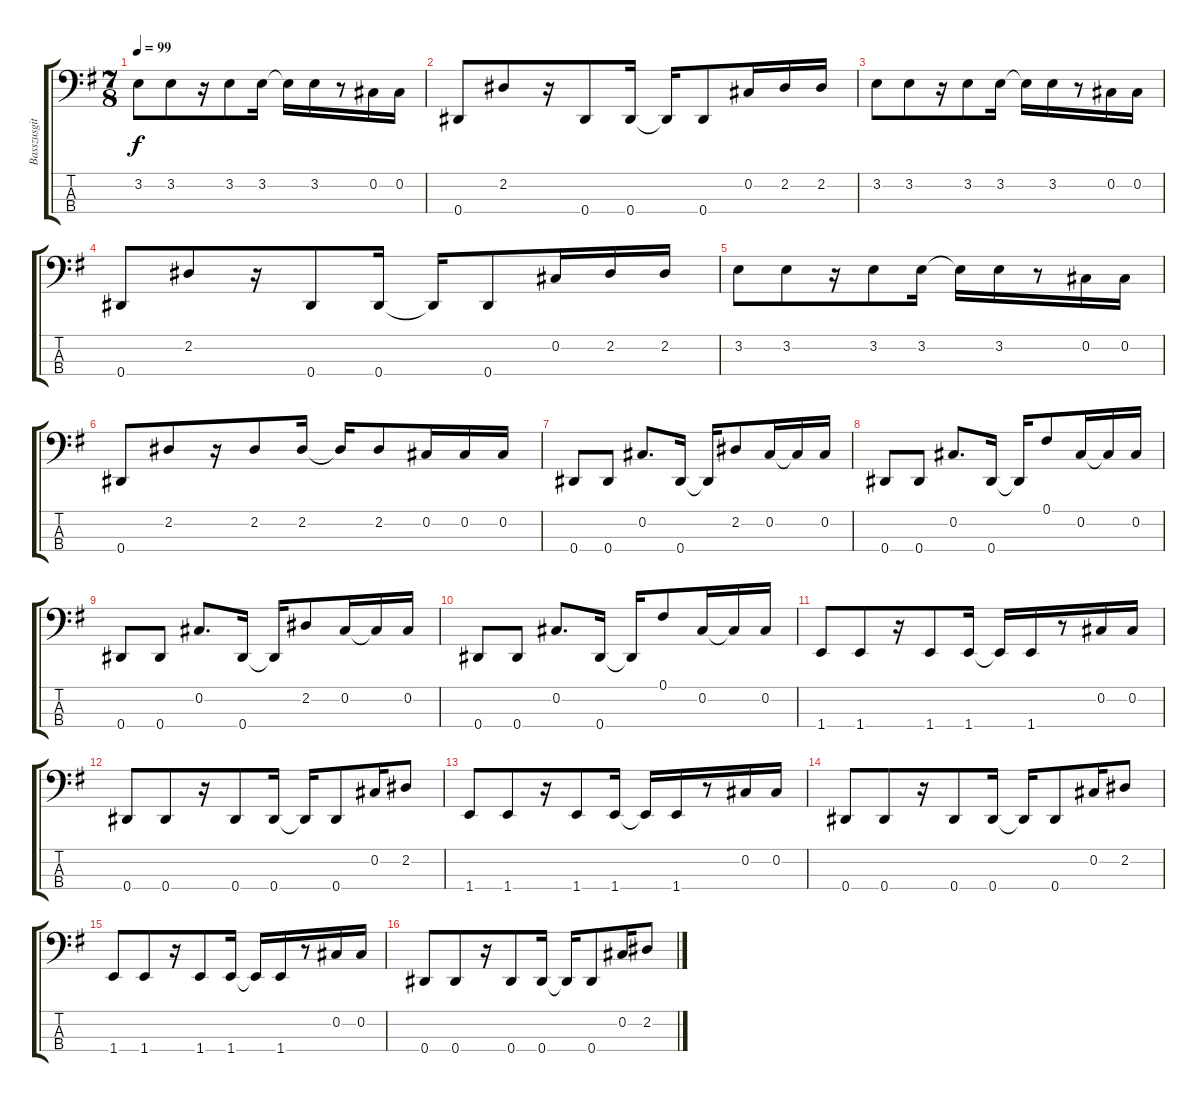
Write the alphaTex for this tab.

\track ("Basszusgitár (Barry Dunaway)" "Basszusgit") {instrument electricbassfinger}
\staff {score tabs}
\tuning (Gb2 Db2 Ab1 Eb1) {hide}
\ts (7 8)
\tempo 99
\clef f4
\ks g
3.2.8{dy f beam merge} 3.2.8 r.16 3.2.8{beam merge} 3.2.16 3.2{t}.16 3.2.16 r.8 0.2.16 0.2.16 |
0.4.8{beam merge} 2.2.8 r.16 0.4.8{beam merge} 0.4.16 0.4{t}.16 0.4.8{beam merge} 0.2.16 2.2.16 2.2.16 |
3.2.8{beam merge} 3.2.8 r.16 3.2.8{beam merge} 3.2.16 3.2{t}.16 3.2.16 r.8 0.2.16 0.2.16 |
0.4.8{beam merge} 2.2.8 r.16 0.4.8{beam merge} 0.4.16 0.4{t}.16 0.4.8{beam merge} 0.2.16 2.2.16 2.2.16 |
3.2.8{beam merge} 3.2.8 r.16 3.2.8{beam merge} 3.2.16 3.2{t}.16 3.2.16 r.8 0.2.16 0.2.16 |
0.4.8{beam merge} 2.2.8 r.16 2.2.8{beam merge} 2.2.16 2.2{t}.16 2.2.8{beam merge} 0.2.16 0.2.16 0.2.16 |
0.4.8 0.4.8{beam split} 0.2.8{d beam merge} 0.4.16{beam split} 0.4{t}.16{beam merge} 2.2.8{beam merge} 0.2.16 0.2{t}.16 0.2.16 |
0.4.8 0.4.8{beam split} 0.2.8{d beam merge} 0.4.16{beam split} 0.4{t}.16 0.1.8{beam merge} 0.2.16 0.2{t}.16 0.2.16 |
0.4.8 0.4.8{beam split} 0.2.8{d beam merge} 0.4.16{beam split} 0.4{t}.16{beam merge} 2.2.8{beam merge} 0.2.16 0.2{t}.16 0.2.16 |
0.4.8 0.4.8{beam split} 0.2.8{d beam merge} 0.4.16{beam split} 0.4{t}.16 0.1.8{beam merge} 0.2.16 0.2{t}.16 0.2.16 |
1.4.8{beam merge} 1.4.8 r.16 1.4.8{beam merge} 1.4.16 1.4{t}.16 1.4.16 r.8 0.2.16 0.2.16 |
0.4.8{beam merge} 0.4.8 r.16 0.4.8{beam merge} 0.4.16 0.4{t}.16 0.4.8{beam merge} 0.2.16 2.2.8 |
1.4.8{beam merge} 1.4.8 r.16 1.4.8{beam merge} 1.4.16 1.4{t}.16 1.4.16 r.8 0.2.16 0.2.16 |
0.4.8{beam merge} 0.4.8 r.16 0.4.8{beam merge} 0.4.16 0.4{t}.16 0.4.8{beam merge} 0.2.16 2.2.8 |
1.4.8{beam merge} 1.4.8 r.16 1.4.8{beam merge} 1.4.16 1.4{t}.16 1.4.16 r.8 0.2.16 0.2.16 |
0.4.8{beam merge} 0.4.8 r.16 0.4.8{beam merge} 0.4.16 0.4{t}.16 0.4.8{beam merge} 0.2.16 2.2.8
